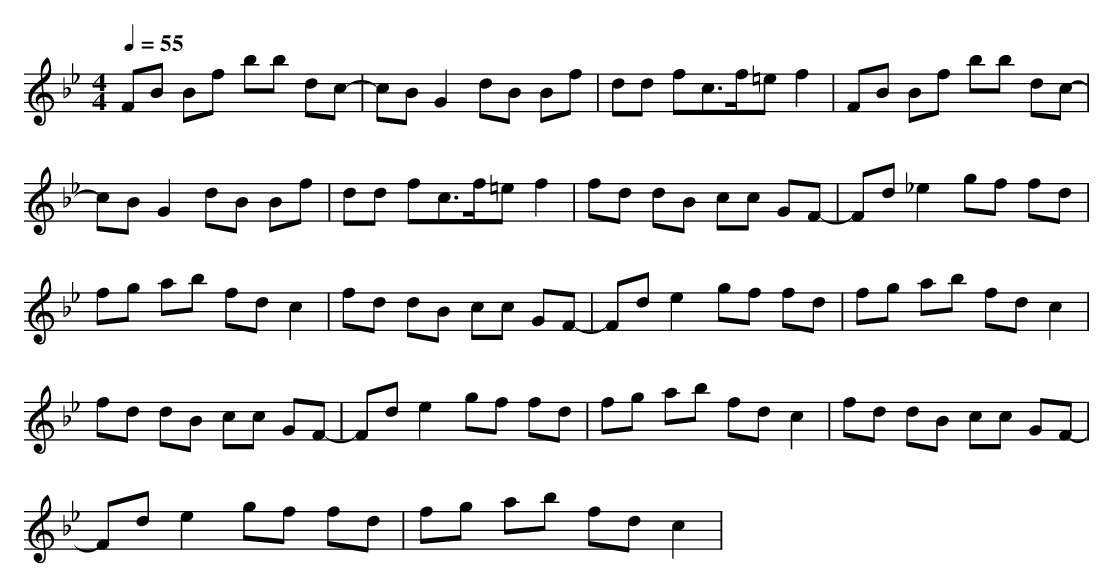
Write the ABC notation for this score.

X:1
T:
M: 4/4
L: 1/8
Q:1/4=55
K:Bb % 2 flats
FB Bf bb dc-|cB G2 dB Bf|dd fc>f=e f2|FB Bf bb dc-|
cB G2 dB Bf|dd fc>f=e f2|fd dB cc GF-|Fd _e2 gf fd|
fg ab fd c2|fd dB cc GF-|Fd e2 gf fd|fg ab fd c2|
fd dB cc GF-|Fd e2 gf fd|fg ab fd c2|fd dB cc GF-|
Fd e2 gf fd|fg ab fd c2|
